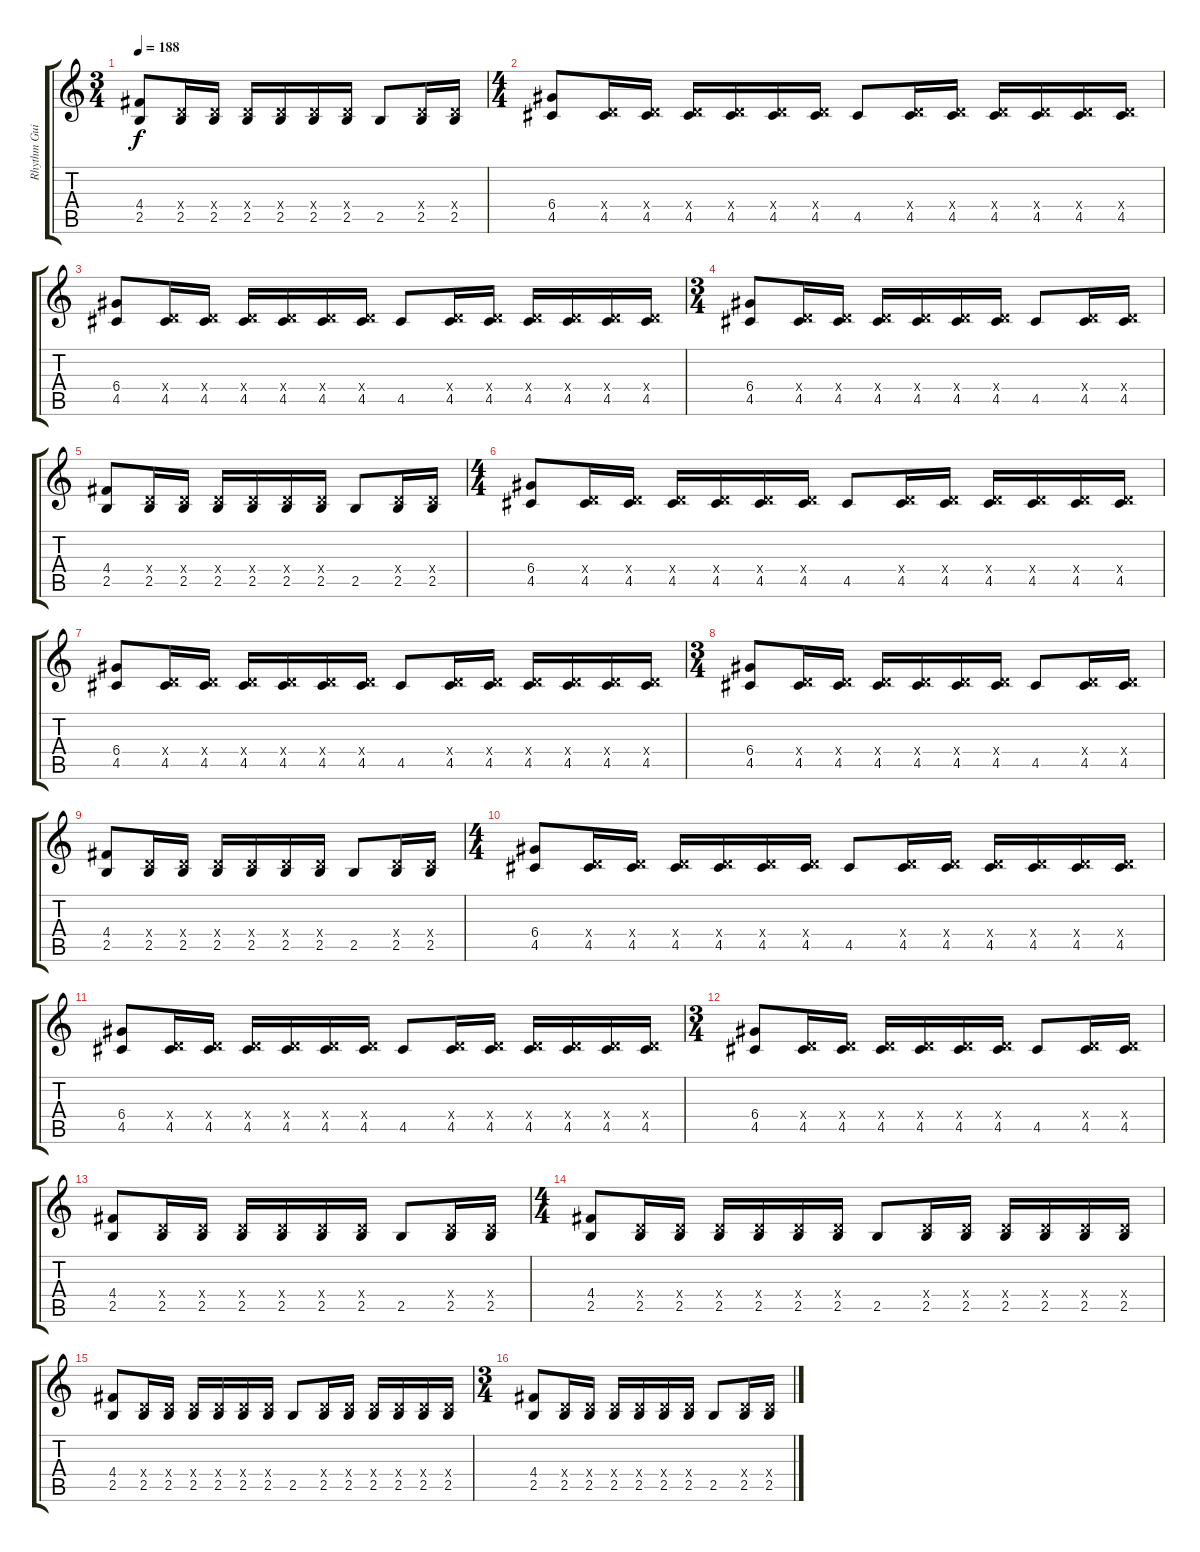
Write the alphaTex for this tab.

\track ("Rhythm Guitar 1" "Rhythm Gui") {instrument distortionguitar}
\staff {score tabs}
\tuning (E4 B3 G3 D3 A2 E2) {hide}
\ts (3 4)
\tempo 188
\clef g2
\ks c
(4.4 2.5).8{dy f} (0.4{x} 2.5).16 (0.4{x} 2.5).16 (0.4{x} 2.5).16 (0.4{x} 2.5).16 (0.4{x} 2.5).16 (0.4{x} 2.5).16 2.5.8 (0.4{x} 2.5).16 (0.4{x} 2.5).16 |
\ts (4 4)
(6.4 4.5).8 (0.4{x} 4.5).16 (0.4{x} 4.5).16 (0.4{x} 4.5).16 (0.4{x} 4.5).16 (0.4{x} 4.5).16 (0.4{x} 4.5).16 4.5.8 (0.4{x} 4.5).16 (0.4{x} 4.5).16 (0.4{x} 4.5).16 (0.4{x} 4.5).16 (0.4{x} 4.5).16 (0.4{x} 4.5).16 |
(6.4 4.5).8 (0.4{x} 4.5).16 (0.4{x} 4.5).16 (0.4{x} 4.5).16 (0.4{x} 4.5).16 (0.4{x} 4.5).16 (0.4{x} 4.5).16 4.5.8 (0.4{x} 4.5).16 (0.4{x} 4.5).16 (0.4{x} 4.5).16 (0.4{x} 4.5).16 (0.4{x} 4.5).16 (0.4{x} 4.5).16 |
\ts (3 4)
(6.4 4.5).8 (0.4{x} 4.5).16 (0.4{x} 4.5).16 (0.4{x} 4.5).16 (0.4{x} 4.5).16 (0.4{x} 4.5).16 (0.4{x} 4.5).16 4.5.8 (0.4{x} 4.5).16 (0.4{x} 4.5).16 |
(4.4 2.5).8 (0.4{x} 2.5).16 (0.4{x} 2.5).16 (0.4{x} 2.5).16 (0.4{x} 2.5).16 (0.4{x} 2.5).16 (0.4{x} 2.5).16 2.5.8 (0.4{x} 2.5).16 (0.4{x} 2.5).16 |
\ts (4 4)
(6.4 4.5).8 (0.4{x} 4.5).16 (0.4{x} 4.5).16 (0.4{x} 4.5).16 (0.4{x} 4.5).16 (0.4{x} 4.5).16 (0.4{x} 4.5).16 4.5.8 (0.4{x} 4.5).16 (0.4{x} 4.5).16 (0.4{x} 4.5).16 (0.4{x} 4.5).16 (0.4{x} 4.5).16 (0.4{x} 4.5).16 |
(6.4 4.5).8 (0.4{x} 4.5).16 (0.4{x} 4.5).16 (0.4{x} 4.5).16 (0.4{x} 4.5).16 (0.4{x} 4.5).16 (0.4{x} 4.5).16 4.5.8 (0.4{x} 4.5).16 (0.4{x} 4.5).16 (0.4{x} 4.5).16 (0.4{x} 4.5).16 (0.4{x} 4.5).16 (0.4{x} 4.5).16 |
\ts (3 4)
(6.4 4.5).8 (0.4{x} 4.5).16 (0.4{x} 4.5).16 (0.4{x} 4.5).16 (0.4{x} 4.5).16 (0.4{x} 4.5).16 (0.4{x} 4.5).16 4.5.8 (0.4{x} 4.5).16 (0.4{x} 4.5).16 |
(4.4 2.5).8 (0.4{x} 2.5).16 (0.4{x} 2.5).16 (0.4{x} 2.5).16 (0.4{x} 2.5).16 (0.4{x} 2.5).16 (0.4{x} 2.5).16 2.5.8 (0.4{x} 2.5).16 (0.4{x} 2.5).16 |
\ts (4 4)
(6.4 4.5).8 (0.4{x} 4.5).16 (0.4{x} 4.5).16 (0.4{x} 4.5).16 (0.4{x} 4.5).16 (0.4{x} 4.5).16 (0.4{x} 4.5).16 4.5.8 (0.4{x} 4.5).16 (0.4{x} 4.5).16 (0.4{x} 4.5).16 (0.4{x} 4.5).16 (0.4{x} 4.5).16 (0.4{x} 4.5).16 |
(6.4 4.5).8 (0.4{x} 4.5).16 (0.4{x} 4.5).16 (0.4{x} 4.5).16 (0.4{x} 4.5).16 (0.4{x} 4.5).16 (0.4{x} 4.5).16 4.5.8 (0.4{x} 4.5).16 (0.4{x} 4.5).16 (0.4{x} 4.5).16 (0.4{x} 4.5).16 (0.4{x} 4.5).16 (0.4{x} 4.5).16 |
\ts (3 4)
(6.4 4.5).8 (0.4{x} 4.5).16 (0.4{x} 4.5).16 (0.4{x} 4.5).16 (0.4{x} 4.5).16 (0.4{x} 4.5).16 (0.4{x} 4.5).16 4.5.8 (0.4{x} 4.5).16 (0.4{x} 4.5).16 |
(4.4 2.5).8 (0.4{x} 2.5).16 (0.4{x} 2.5).16 (0.4{x} 2.5).16 (0.4{x} 2.5).16 (0.4{x} 2.5).16 (0.4{x} 2.5).16 2.5.8 (0.4{x} 2.5).16 (0.4{x} 2.5).16 |
\ts (4 4)
(4.4 2.5).8 (0.4{x} 2.5).16 (0.4{x} 2.5).16 (0.4{x} 2.5).16 (0.4{x} 2.5).16 (0.4{x} 2.5).16 (0.4{x} 2.5).16 2.5.8 (0.4{x} 2.5).16 (0.4{x} 2.5).16 (0.4{x} 2.5).16 (0.4{x} 2.5).16 (0.4{x} 2.5).16 (0.4{x} 2.5).16 |
(4.4 2.5).8 (0.4{x} 2.5).16 (0.4{x} 2.5).16 (0.4{x} 2.5).16 (0.4{x} 2.5).16 (0.4{x} 2.5).16 (0.4{x} 2.5).16 2.5.8 (0.4{x} 2.5).16 (0.4{x} 2.5).16 (0.4{x} 2.5).16 (0.4{x} 2.5).16 (0.4{x} 2.5).16 (0.4{x} 2.5).16 |
\ts (3 4)
(4.4 2.5).8 (0.4{x} 2.5).16 (0.4{x} 2.5).16 (0.4{x} 2.5).16 (0.4{x} 2.5).16 (0.4{x} 2.5).16 (0.4{x} 2.5).16 2.5.8 (0.4{x} 2.5).16 (0.4{x} 2.5).16
